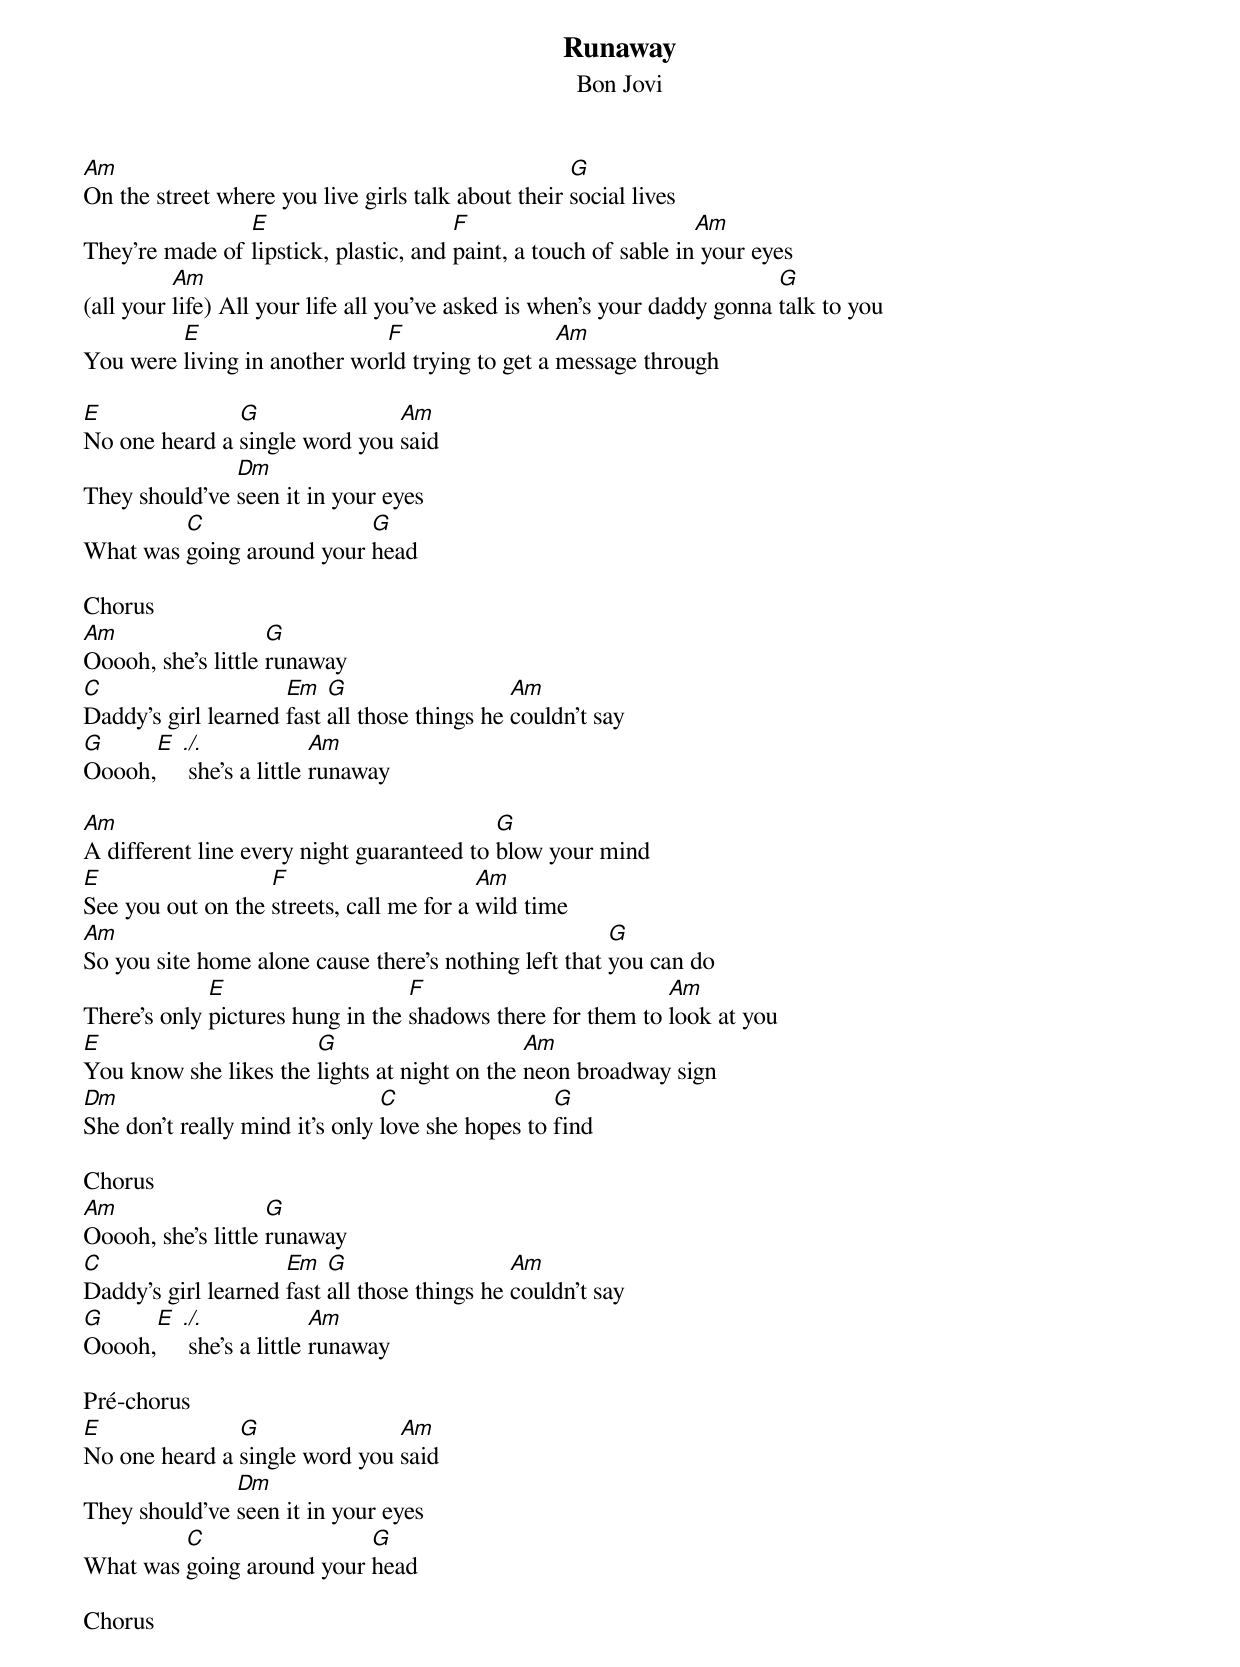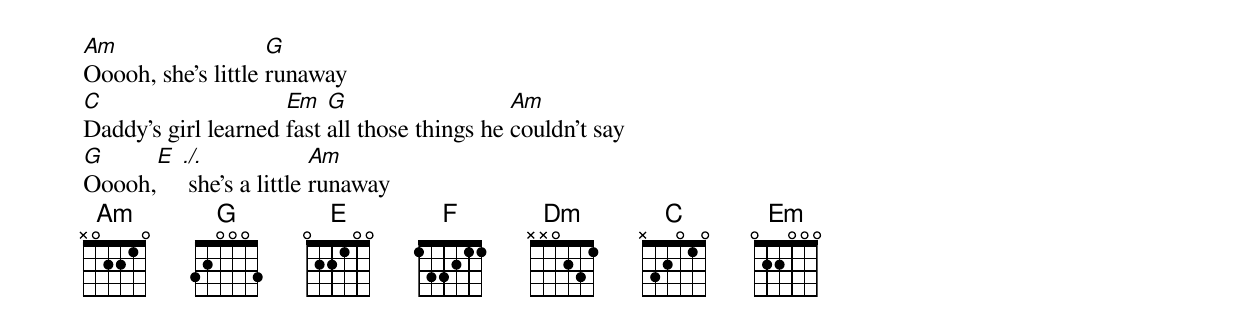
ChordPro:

{title: Runaway}
{subtitle: Bon Jovi}
{zoom-android-SM-X716B:1.4777217}

[Am]On the street where you live girls talk about their [G]social lives
They're made of [E]lipstick, plastic, and [F]paint, a touch of sable in[Am] your eyes
(all your [Am]life) All your life all you've asked is when's your daddy gonna [G]talk to you
You were [E]living in another wor[F]ld trying to get a [Am]message through

[E]No one heard a [G]single word you [Am]said
They should've [Dm]seen it in your eyes
What was [C]going around your [G]head

Chorus
[Am]Ooooh, she's little [G]runaway
[C]Daddy's girl learned [Em]fast [G]all those things he [Am]couldn't say
[G]Ooooh,[E] [./.] she's a little [Am]runaway

[Am]A different line every night guaranteed to [G]blow your mind
[E]See you out on the [F]streets, call me for a [Am]wild time
[Am]So you site home alone cause there's nothing left that [G]you can do
There's only [E]pictures hung in the [F]shadows there for them to [Am]look at you
[E]You know she likes the [G]lights at night on the [Am]neon broadway sign
[Dm]She don't really mind it's only [C]love she hopes to [G]find

Chorus
[Am]Ooooh, she's little [G]runaway
[C]Daddy's girl learned [Em]fast [G]all those things he [Am]couldn't say
[G]Ooooh,[E] [./.] she's a little [Am]runaway

Pré-chorus
[E]No one heard a [G]single word you [Am]said
They should've [Dm]seen it in your eyes
What was [C]going around your [G]head

Chorus
[Am]Ooooh, she's little [G]runaway
[C]Daddy's girl learned [Em]fast [G]all those things he [Am]couldn't say
[G]Ooooh,[E] [./.] she's a little [Am]runaway
